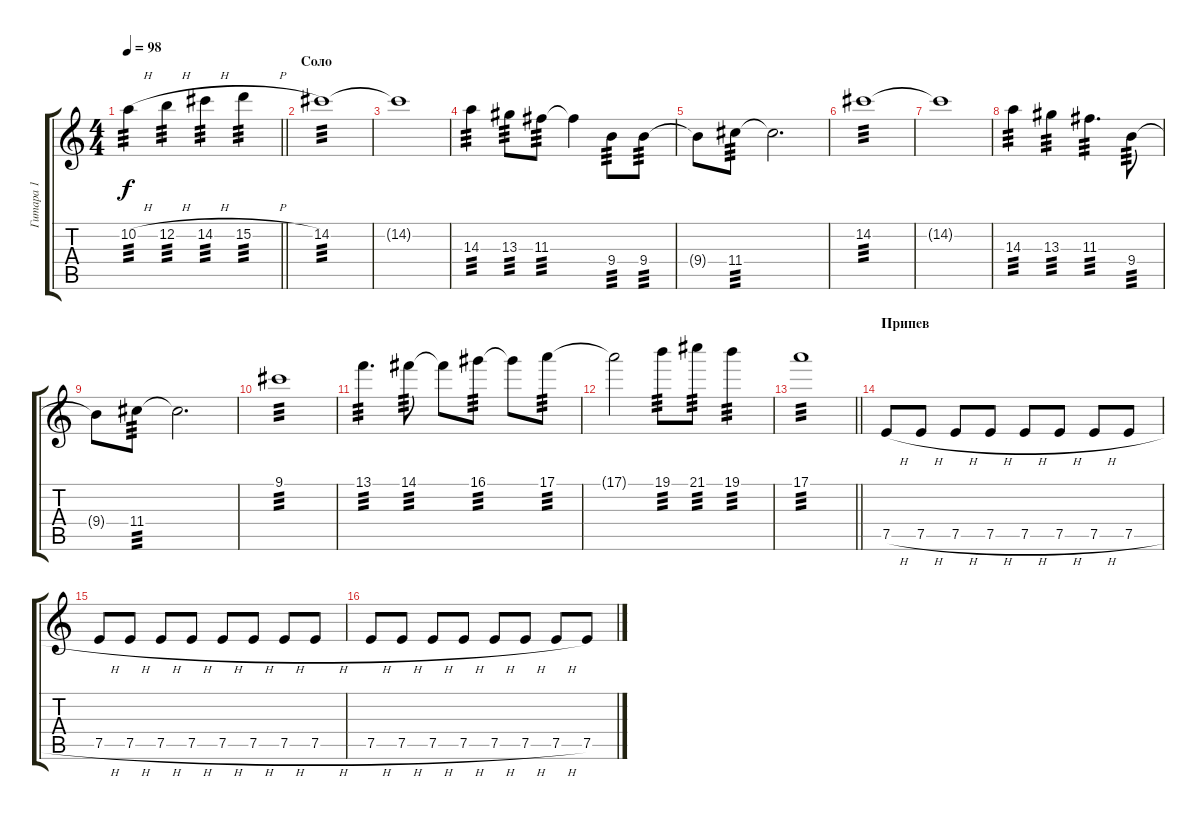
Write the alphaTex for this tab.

\track ("Гитара 1" "Гитара 1") {instrument electricguitarclean}
\staff {score tabs}
\tuning (E4 B3 G3 D3 A2 E2) {hide}
\ts (4 4)
\tempo 98
\clef g2
\barLineRight lightlight
\ks c
10.2{h}.4{tp 3 dy f volume 11 balance 8} 12.2{h}.4{tp 3} 14.2{h}.4{tp 3} 15.2{h}.4{tp 3} |
\section ("" "Соло")
14.2.1{tp 3} |
14.2{t}.1 |
14.3.4{tp 3} 13.3.8{tp 3} 11.3.8{tp 3} 11.3{t}.4 9.4.8{tp 3} 9.4.8{tp 3} |
9.4{t}.8 11.4.8{tp 3} 11.4{t}.2{d} |
14.2.1{tp 3} |
14.2{t}.1 |
14.3.4{tp 3} 13.3.4{tp 3} 11.3.4{d tp 3} 9.4.8{tp 3} |
9.4{t}.8 11.4.8{tp 3} 11.4{t}.2{d} |
9.1.1{tp 3} |
13.1.4{d tp 3} 14.1.8{tp 3} 14.1{t}.8 16.1.8{tp 3} 16.1{t}.8 17.1.8{tp 3} |
17.1{t}.2 19.1.8{tp 3} 21.1.8{tp 3} 19.1.4{tp 3} |
\barLineRight lightlight
17.1.1{tp 3} |
\section ("" "Припев")
7.5{h}.8{volume 7 balance 2 instrument distortionguitar} 7.5{h}.8 7.5{h}.8 7.5{h}.8 7.5{h}.8 7.5{h}.8 7.5{h}.8 7.5{h}.8 |
7.5{h}.8 7.5{h}.8 7.5{h}.8 7.5{h}.8 7.5{h}.8 7.5{h}.8 7.5{h}.8 7.5{h}.8 |
7.5{h}.8 7.5{h}.8 7.5{h}.8 7.5{h}.8 7.5{h}.8 7.5{h}.8 7.5{h}.8 7.5{h}.8
